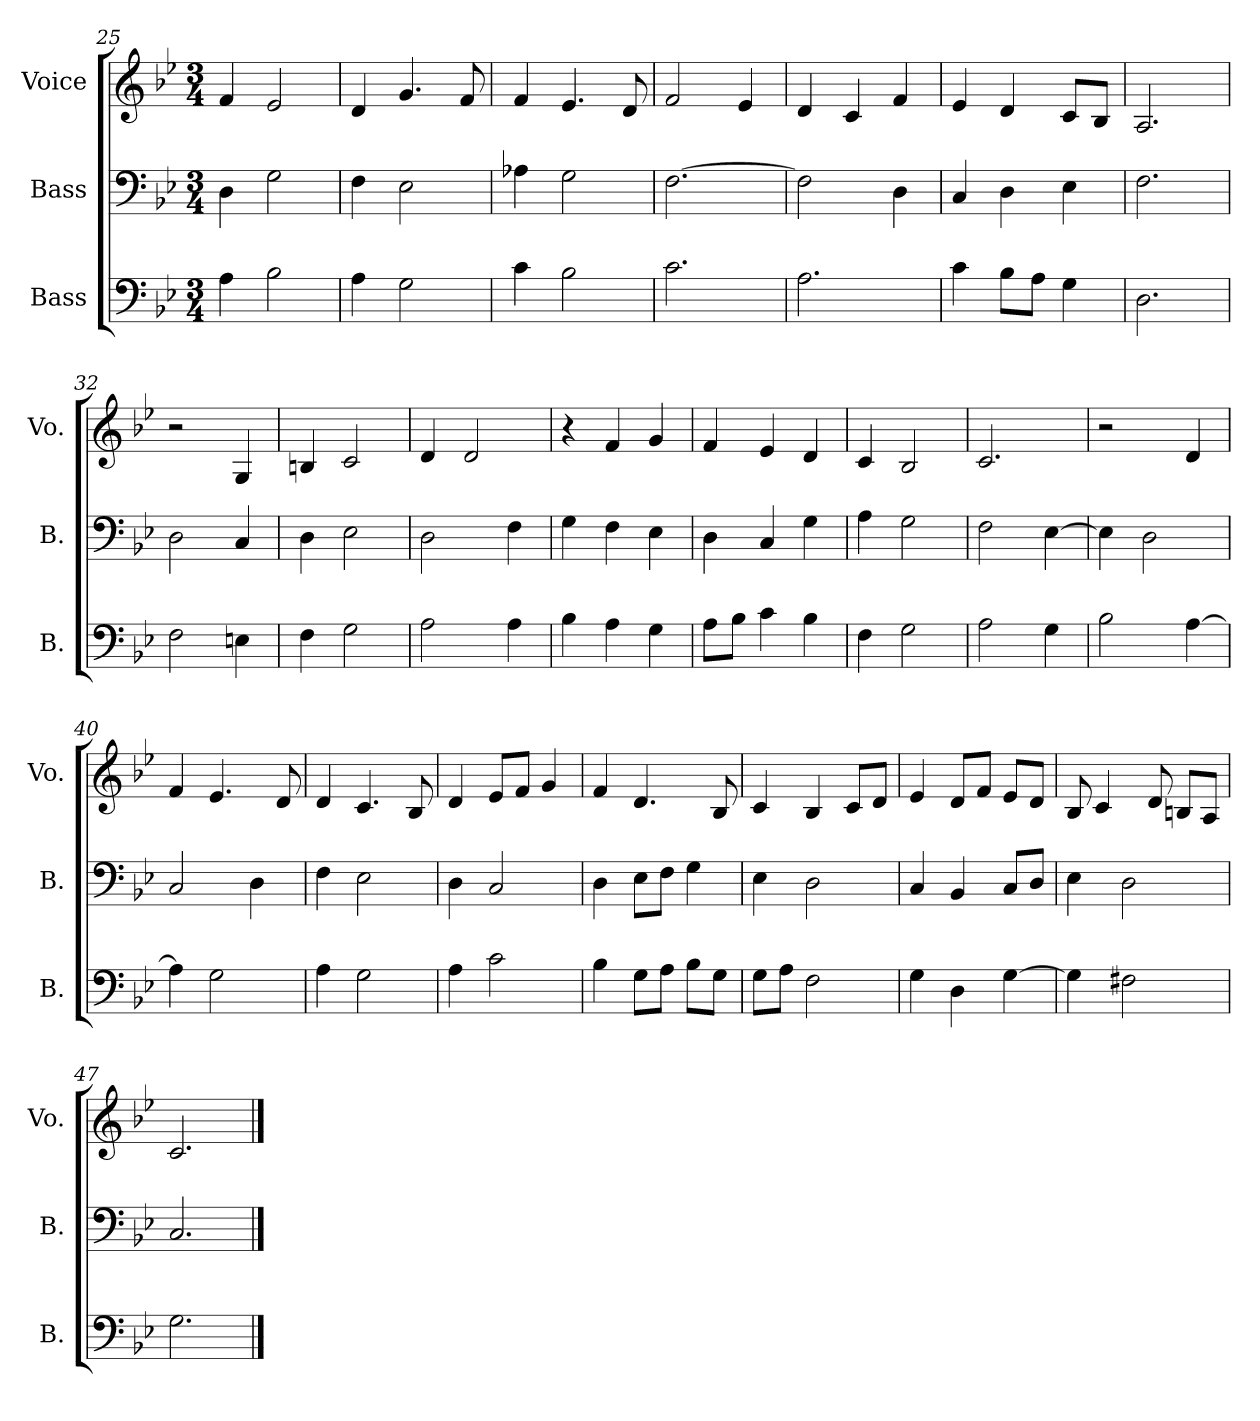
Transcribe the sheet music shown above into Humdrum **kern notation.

**kern	**kern	**kern
*part3	*part2	*part1
*staff3	*staff2	*staff1
*I"Bass	*I"Bass	*I"Voice
*I'B.	*I'B.	*I'Vo.
*clefF4	*clefF4	*clefG2
*k[b-e-]	*k[b-e-]	*k[b-e-]
*M3/4	*M3/4	*M3/4
=25	=25	=25
4A\	4D\	4f/
2B-\	2G\	2e-/
=26	=26	=26
4A\	4F\	4d/
2G\	2E-\	4.g/
.	.	8f/
=27	=27	=27
4c\	4A-X\	4f/
2B-\	2G\	4.e-/
.	.	8d/
=28	=28	=28
2.c\	[2.F\	2f/
.	.	4e-/
=29	=29	=29
2.A\	2F\]	4d/
.	.	4c/
.	4D\	4f/
=30	=30	=30
4c\	4C/	4e-/
8B-\L	4D\	4d/
8A\J	.	.
4G\	4E-\	8c/L
.	.	8B-/J
=31	=31	=31
2.D\	2.F\	2.A/
=32	=32	=32
2F\	2D\	2r
4En\	4C/	4G/
=33	=33	=33
4F\	4D\	4Bn/
2G\	2E-\	2c/
=34	=34	=34
2A\	2D\	4d/
.	.	2d/
4A\	4F\	.
!!LO:PB:g=z
=35	=35	=35
4B-\	4G\	4r
4A\	4F\	4f/
4G\	4E-\	4g/
=36	=36	=36
8A\L	4D\	4f/
8B-\J	.	.
4c\	4C/	4e-/
4B-\	4G\	4d/
=37	=37	=37
4F\	4A\	4c/
2G\	2G\	2B-/
=38	=38	=38
2A\	2F\	2.c/
4G\	[4E-\	.
=39	=39	=39
2B-\	4E-\]	2r
.	2D\	.
[4A\	.	4d/
=40	=40	=40
4A\]	2C/	4f/
2G\	.	4.e-/
.	4D\	.
.	.	8d/
=41	=41	=41
4A\	4F\	4d/
2G\	2E-\	4.c/
.	.	8B-/
=42	=42	=42
4A\	4D\	4d/
2c\	2C/	8e-/L
.	.	8f/J
.	.	4g/
=43	=43	=43
4B-\	4D\	4f/
8G\L	8E-\L	4.d/
8A\J	8F\J	.
8B-\L	4G\	.
8G\J	.	8B-/
=44	=44	=44
8G\L	4E-\	4c/
8A\J	.	.
2F\	2D\	4B-/
.	.	8c/L
.	.	8d/J
!!LO:LB:g=z
=45	=45	=45
4G\	4C/	4e-/
4D\	4BB-/	8d/L
.	.	8f/J
[4G\	8C/L	8e-/L
.	8D/J	8d/J
=46	=46	=46
4G\]	4E-\	8B-/
.	.	4c/
2F#X\	2D\	.
.	.	8d/
.	.	8Bn/L
.	.	8A/J
=47	=47	=47
2.G\	2.C/	2.c/
==	==	==
*-	*-	*-
